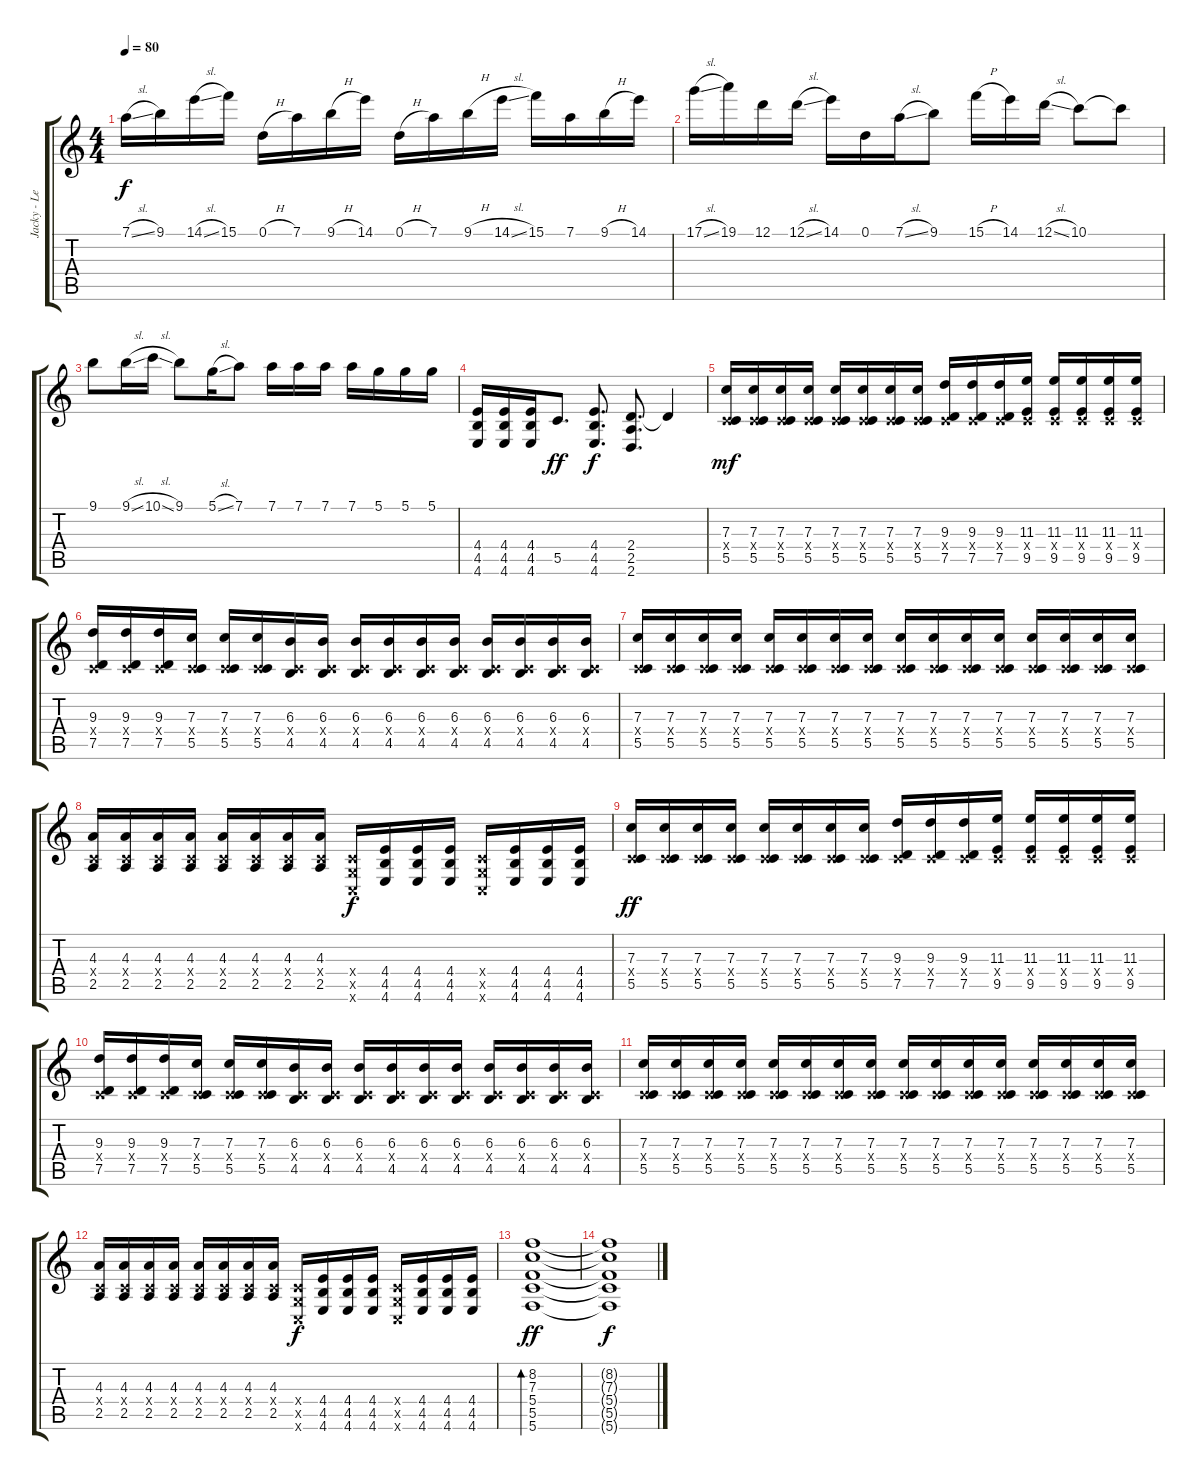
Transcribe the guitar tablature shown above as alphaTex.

\track ("Jacky - Lead" "Jacky - Le") {instrument distortionguitar}
\staff {score tabs}
\tuning (D4 A3 F3 C3 G2 C2) {hide}
\ts (4 4)
\tempo 80
\clef g2
\ks c
7.1{sl}.16{dy f} 9.1.16 14.1{sl}.16 15.1.16 0.1{h}.16 7.1.16 9.1{h}.16 14.1.16 0.1{h}.16 7.1.16 9.1{h}.16 14.1{sl}.16 15.1.16 7.1.16 9.1{h}.16 14.1.16 |
17.1{sl}.16 19.1.16 12.1.16 12.1{sl}.16 14.1.16 0.1.16 7.1{sl}.16 9.1.8 15.1{h}.16 14.1.16 12.1{sl}.16 10.1.8 10.1{t}.8 |
9.1.8 9.1{sl}.16 10.1{sl}.16 9.1.8 5.1{sl}.16 7.1.8 7.1.16 7.1.16 7.1.16 7.1.16 5.1.16 5.1.16 5.1.16 |
(4.4 4.5 4.6).16 (4.4 4.5 4.6).16 (4.4 4.5 4.6).16 5.5.8{d dy ff} (4.4 4.5 4.6).8{d dy f} (2.4 2.5 2.6).8{d} 2.4{t}.4 |
(7.3 0.4{x} 5.5).16{dy mf} (7.3 0.4{x} 5.5).16 (7.3 0.4{x} 5.5).16 (7.3 0.4{x} 5.5).16 (7.3 0.4{x} 5.5).16 (7.3 0.4{x} 5.5).16 (7.3 0.4{x} 5.5).16 (7.3 0.4{x} 5.5).16 (9.3 0.4{x} 7.5).16 (9.3 0.4{x} 7.5).16 (9.3 0.4{x} 7.5).16 (11.3 0.4{x} 9.5).16 (11.3 0.4{x} 9.5).16 (11.3 0.4{x} 9.5).16 (11.3 0.4{x} 9.5).16 (11.3 0.4{x} 9.5).16 |
(9.3 0.4{x} 7.5).16 (9.3 0.4{x} 7.5).16 (9.3 0.4{x} 7.5).16 (7.3 0.4{x} 5.5).16 (7.3 0.4{x} 5.5).16 (7.3 0.4{x} 5.5).16 (6.3 0.4{x} 4.5).16 (6.3 0.4{x} 4.5).16 (6.3 0.4{x} 4.5).16 (6.3 0.4{x} 4.5).16 (6.3 0.4{x} 4.5).16 (6.3 0.4{x} 4.5).16 (6.3 0.4{x} 4.5).16 (6.3 0.4{x} 4.5).16 (6.3 0.4{x} 4.5).16 (6.3 0.4{x} 4.5).16 |
(7.3 0.4{x} 5.5).16 (7.3 0.4{x} 5.5).16 (7.3 0.4{x} 5.5).16 (7.3 0.4{x} 5.5).16 (7.3 0.4{x} 5.5).16 (7.3 0.4{x} 5.5).16 (7.3 0.4{x} 5.5).16 (7.3 0.4{x} 5.5).16 (7.3 0.4{x} 5.5).16 (7.3 0.4{x} 5.5).16 (7.3 0.4{x} 5.5).16 (7.3 0.4{x} 5.5).16 (7.3 0.4{x} 5.5).16 (7.3 0.4{x} 5.5).16 (7.3 0.4{x} 5.5).16 (7.3 0.4{x} 5.5).16 |
(4.3 0.4{x} 2.5).16 (4.3 0.4{x} 2.5).16 (4.3 0.4{x} 2.5).16 (4.3 0.4{x} 2.5).16 (4.3 0.4{x} 2.5).16 (4.3 0.4{x} 2.5).16 (4.3 0.4{x} 2.5).16 (4.3 0.4{x} 2.5).16 (0.4{x} 0.5{x} 0.6{x}).16{dy f} (4.4 4.5 4.6).16 (4.4 4.5 4.6).16 (4.4 4.5 4.6).16 (0.4{x} 0.5{x} 0.6{x}).16 (4.4 4.5 4.6).16 (4.4 4.5 4.6).16 (4.4 4.5 4.6).16 |
(7.3 0.4{x} 5.5).16{dy ff} (7.3 0.4{x} 5.5).16 (7.3 0.4{x} 5.5).16 (7.3 0.4{x} 5.5).16 (7.3 0.4{x} 5.5).16 (7.3 0.4{x} 5.5).16 (7.3 0.4{x} 5.5).16 (7.3 0.4{x} 5.5).16 (9.3 0.4{x} 7.5).16 (9.3 0.4{x} 7.5).16 (9.3 0.4{x} 7.5).16 (11.3 0.4{x} 9.5).16 (11.3 0.4{x} 9.5).16 (11.3 0.4{x} 9.5).16 (11.3 0.4{x} 9.5).16 (11.3 0.4{x} 9.5).16 |
(9.3 0.4{x} 7.5).16 (9.3 0.4{x} 7.5).16 (9.3 0.4{x} 7.5).16 (7.3 0.4{x} 5.5).16 (7.3 0.4{x} 5.5).16 (7.3 0.4{x} 5.5).16 (6.3 0.4{x} 4.5).16 (6.3 0.4{x} 4.5).16 (6.3 0.4{x} 4.5).16 (6.3 0.4{x} 4.5).16 (6.3 0.4{x} 4.5).16 (6.3 0.4{x} 4.5).16 (6.3 0.4{x} 4.5).16 (6.3 0.4{x} 4.5).16 (6.3 0.4{x} 4.5).16 (6.3 0.4{x} 4.5).16 |
(7.3 0.4{x} 5.5).16 (7.3 0.4{x} 5.5).16 (7.3 0.4{x} 5.5).16 (7.3 0.4{x} 5.5).16 (7.3 0.4{x} 5.5).16 (7.3 0.4{x} 5.5).16 (7.3 0.4{x} 5.5).16 (7.3 0.4{x} 5.5).16 (7.3 0.4{x} 5.5).16 (7.3 0.4{x} 5.5).16 (7.3 0.4{x} 5.5).16 (7.3 0.4{x} 5.5).16 (7.3 0.4{x} 5.5).16 (7.3 0.4{x} 5.5).16 (7.3 0.4{x} 5.5).16 (7.3 0.4{x} 5.5).16 |
(4.3 0.4{x} 2.5).16 (4.3 0.4{x} 2.5).16 (4.3 0.4{x} 2.5).16 (4.3 0.4{x} 2.5).16 (4.3 0.4{x} 2.5).16 (4.3 0.4{x} 2.5).16 (4.3 0.4{x} 2.5).16 (4.3 0.4{x} 2.5).16 (0.4{x} 0.5{x} 0.6{x}).16{dy f} (4.4 4.5 4.6).16 (4.4 4.5 4.6).16 (4.4 4.5 4.6).16 (0.4{x} 0.5{x} 0.6{x}).16 (4.4 4.5 4.6).16 (4.4 4.5 4.6).16 (4.4 4.5 4.6).16 |
(8.2 7.3 5.4 5.5 5.6).1{bd 60 dy ff} |
(8.2{t} 7.3{t} 5.4{t} 5.5{t} 5.6{t}).1{dy f}
